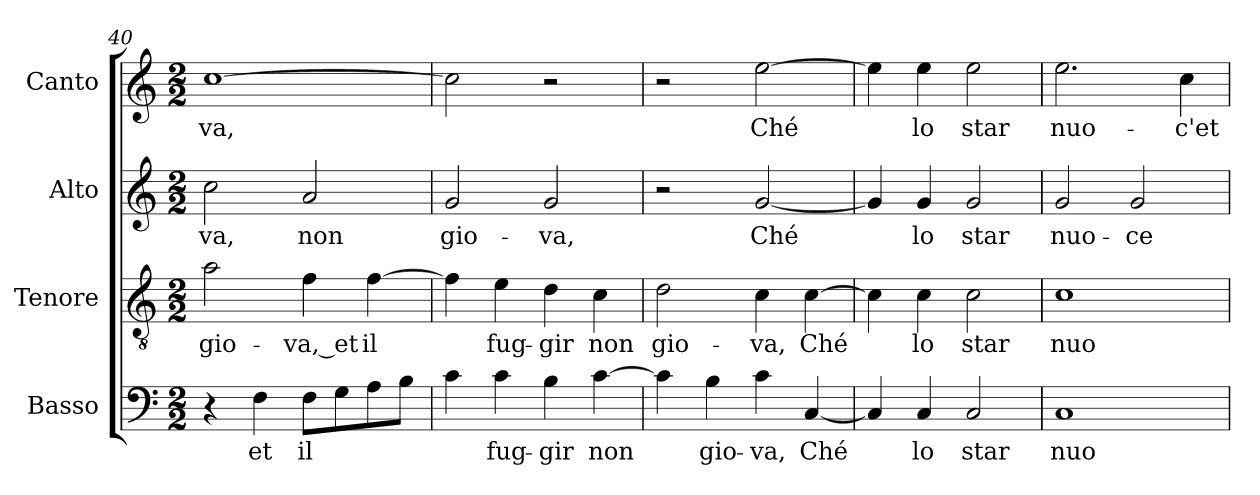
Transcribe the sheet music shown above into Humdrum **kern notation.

**kern	**text	**kern	**text	**kern	**text	**kern	**text
*part4	*part4	*part3	*part3	*part2	*part2	*part1	*part1
*staff4	*staff4	*staff3	*staff3	*staff2	*staff2	*staff1	*staff1
*I"Basso	*	*I"Tenore	*	*I"Alto	*	*I"Canto	*
*I'B	*	*I'T	*	*	*	*	*
*clefF4	*	*clefGv2	*	*clefG2	*	*clefG2	*
*	*	*ITrd7c12	*	*	*	*	*
*k[]	*	*k[]	*	*k[]	*	*k[]	*
*C:	*	*C:	*	*C:	*	*C:	*
*M2/2	*	*M2/2	*	*M2/2	*	*M2/2	*
=40	=40	=40	=40	=40	=40	=40	=40
!	!	!	!LO:LY:b:color=#000000	!	!	!	!
!	!	!	!	!	!LO:LY:b:color=#000000	!	!
!	!	!	!	!	!	!	!LO:LY:b:color=#000000
4r	.	2Ai\	gio-	2cci\	-va,	[>1cci	-va,
!	!LO:LY:b:color=#000000	!	!	!	!	!	!
4Fi\	et	.	.	.	.	.	.
!	!LO:LY:b:color=#000000	!	!	!	!	!	!
!	!	!	!LO:LY:b:color=#000000	!	!	!	!
!	!	!	!	!	!LO:LY:b:color=#000000	!	!
8Fi\L	il	4Fi\	-va,_et	2ai/	non	.	.
8Gi\	.	.	.	.	.	.	.
!	!	!	!LO:LY:b:color=#000000	!	!	!	!
8Ai\	.	[>4Fi\	il	.	.	.	.
8Bi\J	.	.	.	.	.	.	.
=41	=41	=41	=41	=41	=41	=41	=41
!	!	!	!	!	!LO:LY:b:color=#000000	!	!
4ci\	.	4Fi\]	.	2gi/	gio-	2cci\]	.
!	!LO:LY:b:color=#000000	!	!	!	!	!	!
!	!	!	!LO:LY:b:color=#000000	!	!	!	!
4ci\	fug-	4Ei\	fug-	.	.	.	.
!	!LO:LY:b:color=#000000	!	!	!	!	!	!
!	!	!	!LO:LY:b:color=#000000	!	!	!	!
!	!	!	!	!	!LO:LY:b:color=#000000	!	!
4Bi\	-gir	4Di\	-gir	2gi/	-va,	2r	.
!	!LO:LY:b:color=#000000	!	!	!	!	!	!
!	!	!	!LO:LY:b:color=#000000	!	!	!	!
[>4ci\	non	4Ci\	non	.	.	.	.
=42	=42	=42	=42	=42	=42	=42	=42
!	!	!	!LO:LY:b:color=#000000	!	!	!	!
4ci\]	.	2Di\	gio-	2r	.	2r	.
!	!LO:LY:b:color=#000000	!	!	!	!	!	!
4Bi\	gio-	.	.	.	.	.	.
!	!LO:LY:b:color=#000000	!	!	!	!	!	!
!	!	!	!LO:LY:b:color=#000000	!	!	!	!
!	!	!	!	!	!LO:LY:b:color=#000000	!	!
!	!	!	!	!	!	!	!LO:LY:b:color=#000000
4ci\	-va,	4Ci\	-va,	[<2gi/	Ché	[>2eei\	Ché
!	!LO:LY:b:color=#000000	!	!	!	!	!	!
!	!	!	!LO:LY:b:color=#000000	!	!	!	!
[<4Ci/	Ché	[>4Ci\	Ché	.	.	.	.
!!LO:LB:g=z
=43	=43	=43	=43	=43	=43	=43	=43
4Ci/]	.	4Ci\]	.	4gi/]	.	4eei\]	.
!	!LO:LY:b:color=#000000	!	!	!	!	!	!
!	!	!	!LO:LY:b:color=#000000	!	!	!	!
!	!	!	!	!	!LO:LY:b:color=#000000	!	!
!	!	!	!	!	!	!	!LO:LY:b:color=#000000
4Ci/	lo	4Ci\	lo	4gi/	lo	4eei\	lo
!	!LO:LY:b:color=#000000	!	!	!	!	!	!
!	!	!	!LO:LY:b:color=#000000	!	!	!	!
!	!	!	!	!	!LO:LY:b:color=#000000	!	!
!	!	!	!	!	!	!	!LO:LY:b:color=#000000
2Ci/	star	2Ci\	star	2gi/	star	2eei\	star
=44	=44	=44	=44	=44	=44	=44	=44
!	!LO:LY:b:color=#000000	!	!	!	!	!	!
!	!	!	!LO:LY:b:color=#000000	!	!	!	!
!	!	!	!	!	!LO:LY:b:color=#000000	!	!
!	!	!	!	!	!	!	!LO:LY:b:color=#000000
1Ci	nuo-	1Ci	nuo-	2gi/	nuo-	2.eei\	nuo-
!	!	!	!	!	!LO:LY:b:color=#000000	!	!
.	.	.	.	2gi/	-ce	.	.
!	!	!	!	!	!	!	!LO:LY:b:color=#000000
.	.	.	.	.	.	4cci\	-c'et
=	=	=	=	=	=	=	=
*-	*-	*-	*-	*-	*-	*-	*-
